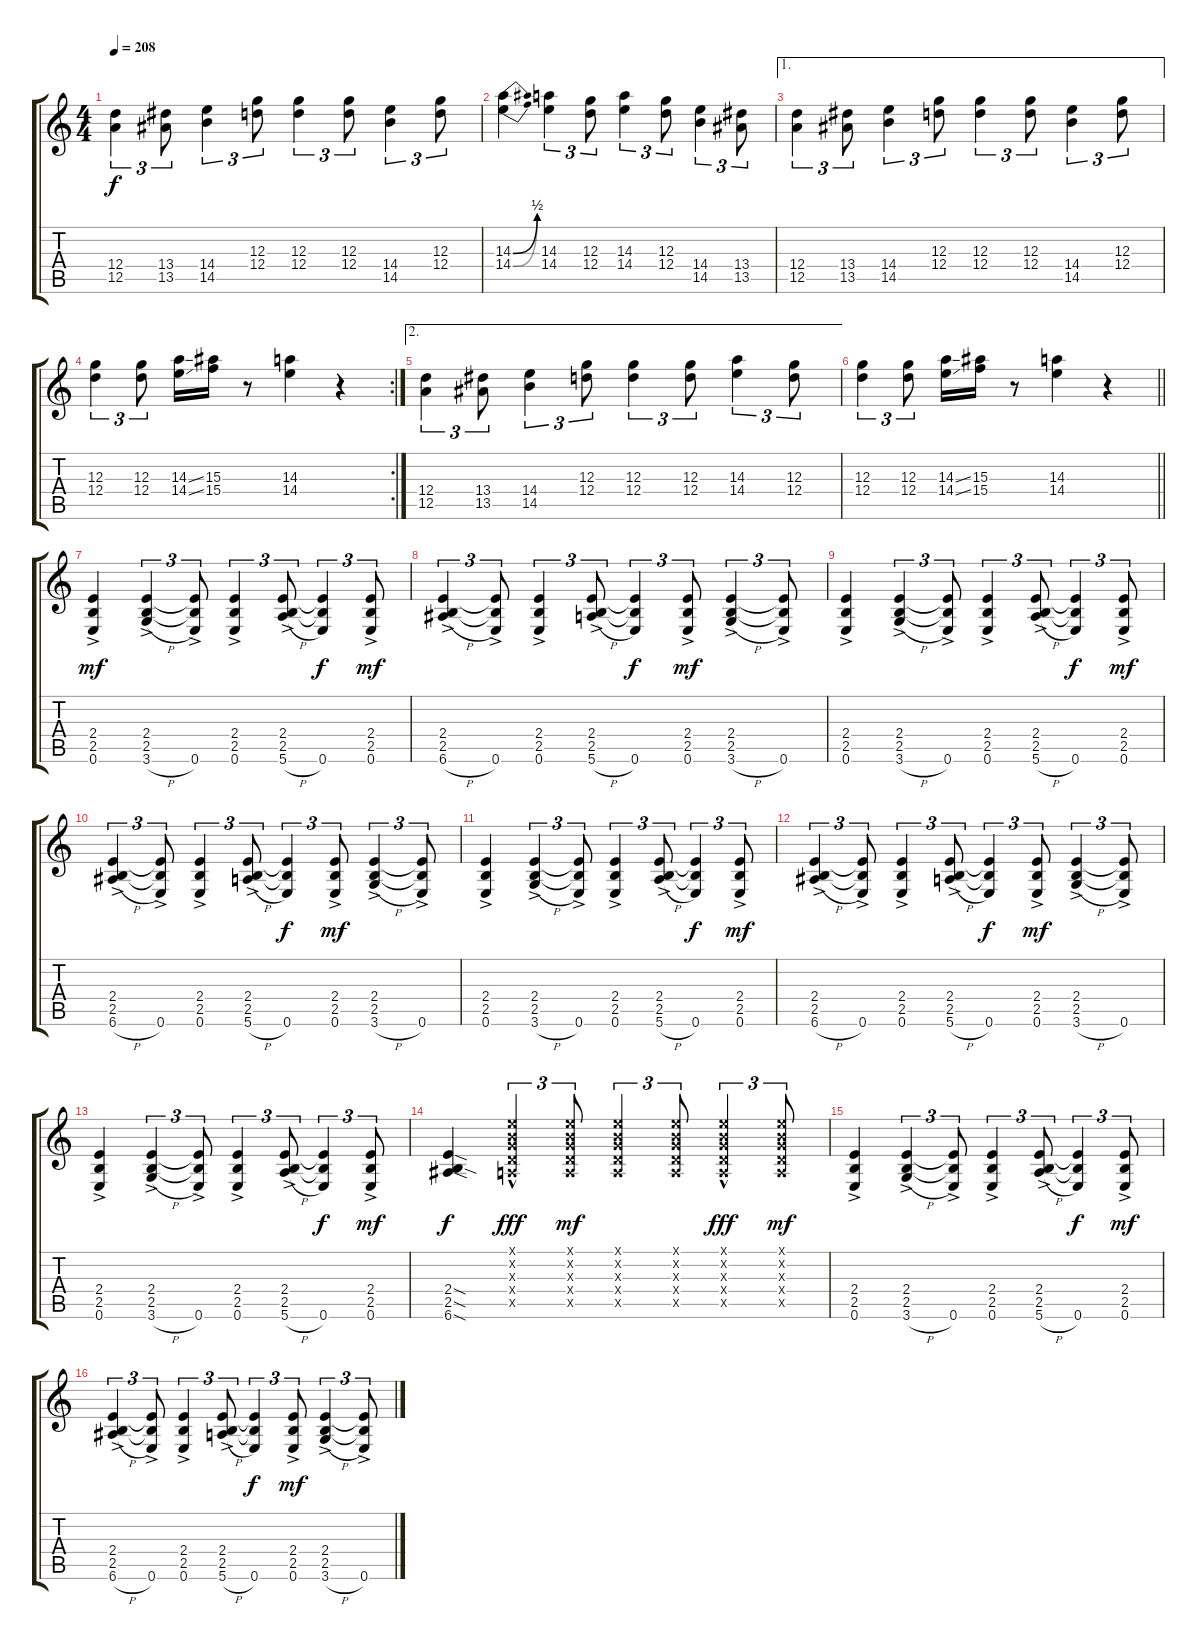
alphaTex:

\track "" {instrument acousticguitarsteel}
\staff {score tabs}
\tuning (E4 B3 G3 D3 A2 E2) {hide}
\ts (4 4)
\tempo 208
\clef g2
\ks c
(12.4 12.5).4{tu (3 2) dy f} (13.4 13.5).8{tu (3 2)} (14.4 14.5).4{tu (3 2)} (12.3 12.4).8{tu (3 2)} (12.3 12.4).4{tu (3 2)} (12.3 12.4).8{tu (3 2)} (14.4 14.5).4{tu (3 2)} (12.3 12.4).8{tu (3 2)} |
(14.3{be (bend 0 0 60 2)} 14.4{be (bend 0 0 60 2)}).4 (14.3 14.4).4{tu (3 2)} (12.3 12.4).8{tu (3 2)} (14.3 14.4).4{tu (3 2)} (12.3 12.4).8{tu (3 2)} (14.4 14.5).4{tu (3 2)} (13.4 13.5).8{tu (3 2)} |
\ae 1
(12.4 12.5).4{tu (3 2)} (13.4 13.5).8{tu (3 2)} (14.4 14.5).4{tu (3 2)} (12.3 12.4).8{tu (3 2)} (12.3 12.4).4{tu (3 2)} (12.3 12.4).8{tu (3 2)} (14.4 14.5).4{tu (3 2)} (12.3 12.4).8{tu (3 2)} |
\rc 2
(12.3 12.4).4{tu (3 2)} (12.3 12.4).8{tu (3 2)} (14.3{ss} 14.4{ss}).16 (15.3 15.4).16 r.8 (14.3 14.4).4 r.4 |
\ae 2
(12.4 12.5).4{tu (3 2)} (13.4 13.5).8{tu (3 2)} (14.4 14.5).4{tu (3 2)} (12.3 12.4).8{tu (3 2)} (12.3 12.4).4{tu (3 2)} (12.3 12.4).8{tu (3 2)} (14.3 14.4).4{tu (3 2)} (12.3 12.4).8{tu (3 2)} |
\barLineRight lightlight
(12.3 12.4).4{tu (3 2)} (12.3 12.4).8{tu (3 2)} (14.3{ss} 14.4{ss}).16 (15.3 15.4).16 r.8 (14.3 14.4).4 r.4 |
(2.4 2.5 0.6{ac}).4{dy mf} (2.4 2.5 3.6{h ac}).4{tu (3 2)} (2.4{t} 2.5{t} 0.6{ac}).8{tu (3 2)} (2.4 2.5 0.6{ac}).4{tu (3 2)} (2.4 2.5 5.6{h ac}).8{tu (3 2)} (2.4{t} 2.5{t} 0.6).4{tu (3 2) dy f} (2.4 2.5 0.6{ac}).8{tu (3 2) dy mf} |
(2.4 2.5 6.6{h ac}).4{tu (3 2)} (2.4{t} 2.5{t} 0.6{ac}).8{tu (3 2)} (2.4 2.5 0.6{ac}).4{tu (3 2)} (2.4 2.5 5.6{h ac}).8{tu (3 2)} (2.4{t} 2.5{t} 0.6).4{tu (3 2) dy f} (2.4 2.5 0.6{ac}).8{tu (3 2) dy mf} (2.4 2.5 3.6{h ac}).4{tu (3 2)} (2.4{t} 2.5{t} 0.6{ac}).8{tu (3 2)} |
(2.4 2.5 0.6{ac}).4 (2.4 2.5 3.6{h ac}).4{tu (3 2)} (2.4{t} 2.5{t} 0.6{ac}).8{tu (3 2)} (2.4 2.5 0.6{ac}).4{tu (3 2)} (2.4 2.5 5.6{h ac}).8{tu (3 2)} (2.4{t} 2.5{t} 0.6).4{tu (3 2) dy f} (2.4 2.5 0.6{ac}).8{tu (3 2) dy mf} |
(2.4 2.5 6.6{h ac}).4{tu (3 2)} (2.4{t} 2.5{t} 0.6{ac}).8{tu (3 2)} (2.4 2.5 0.6{ac}).4{tu (3 2)} (2.4 2.5 5.6{h ac}).8{tu (3 2)} (2.4{t} 2.5{t} 0.6).4{tu (3 2) dy f} (2.4 2.5 0.6{ac}).8{tu (3 2) dy mf} (2.4 2.5 3.6{h ac}).4{tu (3 2)} (2.4{t} 2.5{t} 0.6{ac}).8{tu (3 2)} |
(2.4 2.5 0.6{ac}).4 (2.4 2.5 3.6{h ac}).4{tu (3 2)} (2.4{t} 2.5{t} 0.6{ac}).8{tu (3 2)} (2.4 2.5 0.6{ac}).4{tu (3 2)} (2.4 2.5 5.6{h ac}).8{tu (3 2)} (2.4{t} 2.5{t} 0.6).4{tu (3 2) dy f} (2.4 2.5 0.6{ac}).8{tu (3 2) dy mf} |
(2.4 2.5 6.6{h ac}).4{tu (3 2)} (2.4{t} 2.5{t} 0.6{ac}).8{tu (3 2)} (2.4 2.5 0.6{ac}).4{tu (3 2)} (2.4 2.5 5.6{h ac}).8{tu (3 2)} (2.4{t} 2.5{t} 0.6).4{tu (3 2) dy f} (2.4 2.5 0.6{ac}).8{tu (3 2) dy mf} (2.4 2.5 3.6{h ac}).4{tu (3 2)} (2.4{t} 2.5{t} 0.6{ac}).8{tu (3 2)} |
(2.4 2.5 0.6{ac}).4 (2.4 2.5 3.6{h ac}).4{tu (3 2)} (2.4{t} 2.5{t} 0.6{ac}).8{tu (3 2)} (2.4 2.5 0.6{ac}).4{tu (3 2)} (2.4 2.5 5.6{h ac}).8{tu (3 2)} (2.4{t} 2.5{t} 0.6).4{tu (3 2) dy f} (2.4 2.5 0.6{ac}).8{tu (3 2) dy mf} |
(2.4{sod} 2.5{sod} 6.6{sod}).4{dy f} (0.1{hac x} 0.2{hac x} 0.3{hac x} 0.4{hac x} 0.5{hac x}).4{tu (3 2) dy fff} (0.1{x} 0.2{x} 0.3{x} 0.4{x} 0.5{x}).8{tu (3 2) dy mf} (0.1{x} 0.2{x} 0.3{x} 0.4{x} 0.5{x}).4{tu (3 2)} (0.1{x} 0.2{x} 0.3{x} 0.4{x} 0.5{x}).8{tu (3 2)} (0.1{hac x} 0.2{hac x} 0.3{hac x} 0.4{hac x} 0.5{hac x}).4{tu (3 2) dy fff} (0.1{x} 0.2{x} 0.3{x} 0.4{x} 0.5{x}).8{tu (3 2) dy mf} |
(2.4 2.5 0.6{ac}).4 (2.4 2.5 3.6{h ac}).4{tu (3 2)} (2.4{t} 2.5{t} 0.6{ac}).8{tu (3 2)} (2.4 2.5 0.6{ac}).4{tu (3 2)} (2.4 2.5 5.6{h ac}).8{tu (3 2)} (2.4{t} 2.5{t} 0.6).4{tu (3 2) dy f} (2.4 2.5 0.6{ac}).8{tu (3 2) dy mf} |
(2.4 2.5 6.6{h ac}).4{tu (3 2)} (2.4{t} 2.5{t} 0.6{ac}).8{tu (3 2)} (2.4 2.5 0.6{ac}).4{tu (3 2)} (2.4 2.5 5.6{h ac}).8{tu (3 2)} (2.4{t} 2.5{t} 0.6).4{tu (3 2) dy f} (2.4 2.5 0.6{ac}).8{tu (3 2) dy mf} (2.4 2.5 3.6{h ac}).4{tu (3 2)} (2.4{t} 2.5{t} 0.6{ac}).8{tu (3 2)}
